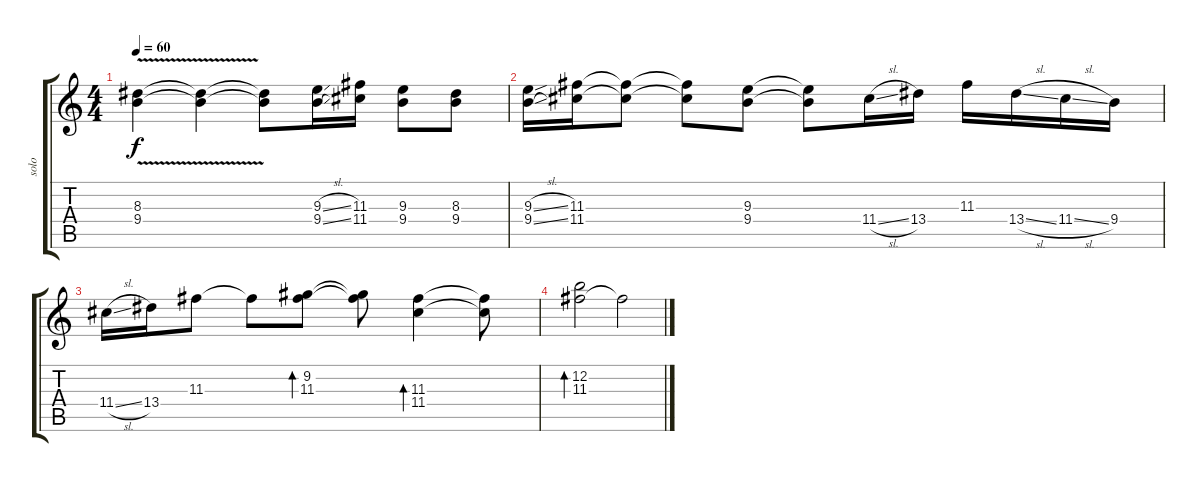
\track ("solo" "solo") {instrument electricguitarjazz}
\staff {score tabs}
\tuning (E4 B3 G3 D3 A2 E2) {hide}
\ts (4 4)
\tempo 60
\clef g2
\ks c
(8.3{v} 9.4{v}).4{dy f} (8.3{t} 9.4{t}).4 (8.3{t} 9.4{t}).8 (9.3{sl} 9.4{sl}).16 (11.3 11.4).16 (9.3 9.4).8 (8.3 9.4).8 |
(9.3{sl} 9.4{sl}).16 (11.3 11.4).16 (11.3{t} 11.4{t}).8 (11.3{t} 11.4{t}).8 (9.3 9.4).8 (9.3{t} 9.4{t}).8 11.4{sl}.16 13.4.16 11.3.16 13.4{sl}.16 11.4{sl}.16 9.4.16 |
11.4{sl}.16 13.4.16 11.3.8 11.3{t}.8 (9.2 11.3).8{bd 240} (9.2{t} 11.3{t}).8 (11.3 11.4).4{bd 120} (11.3{t} 11.4{t}).8 |
(12.2 11.3).2{bd 240} 11.3{t}.2
